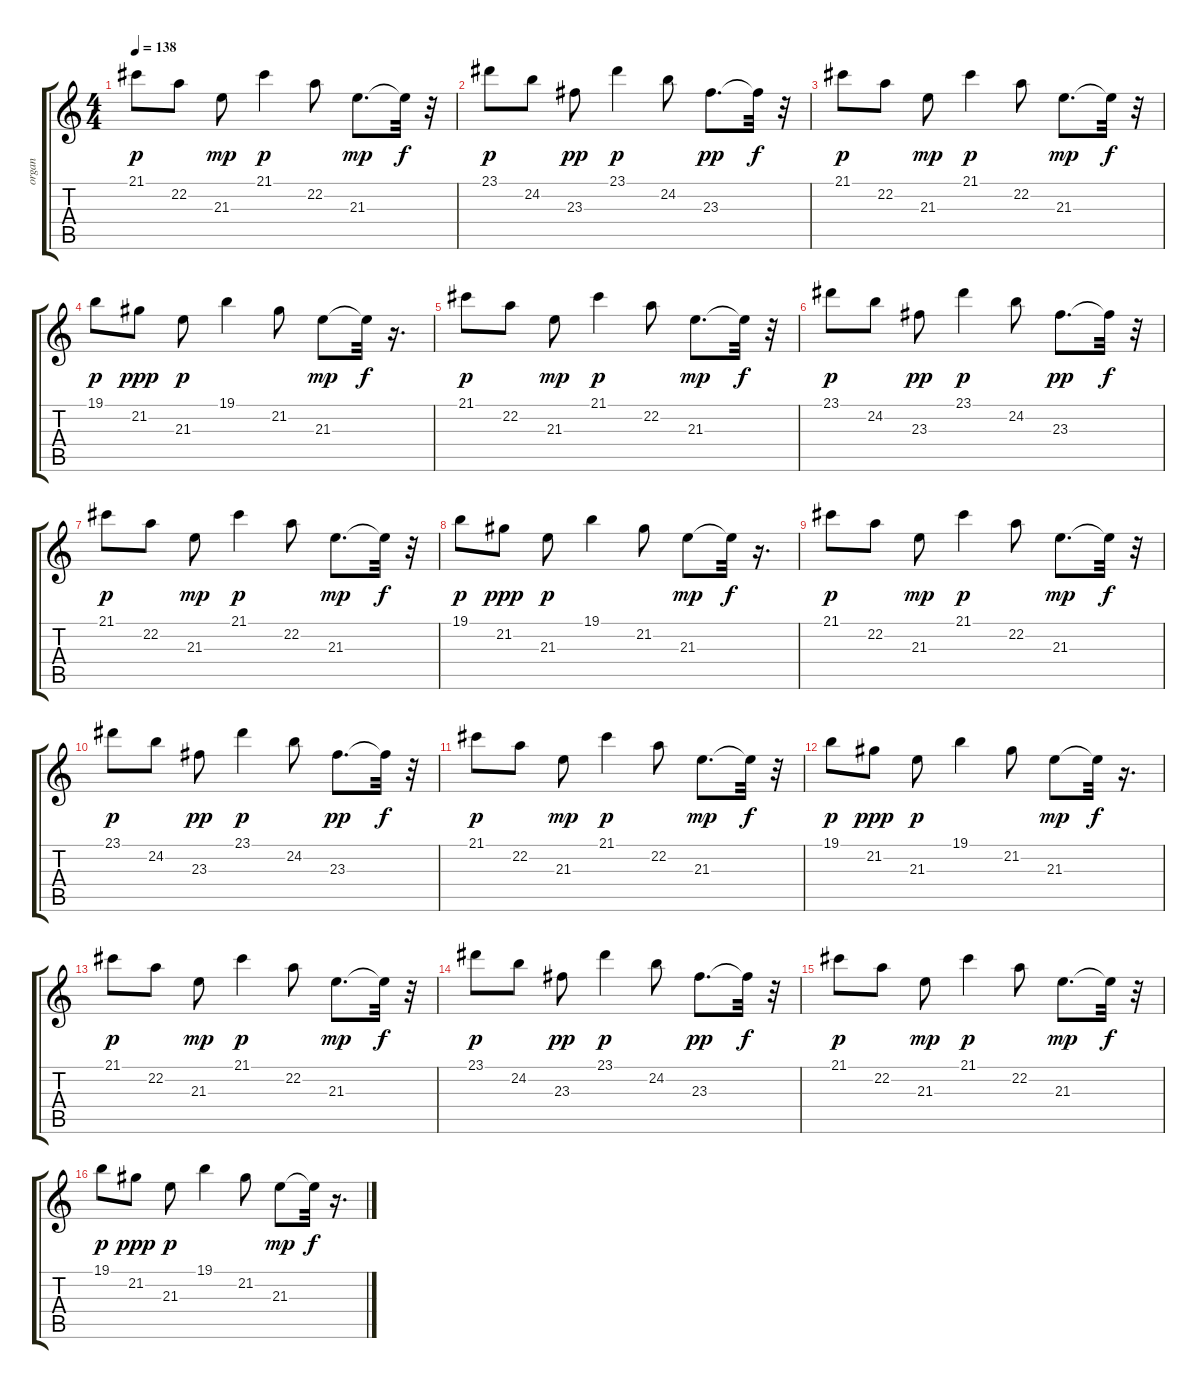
\track ("organ" "organ") {instrument percussiveorgan}
\staff {score tabs}
\tuning (E4 B3 G3 D3 A2 E2) {hide}
\ts (4 4)
\tempo 138
\clef g2
\ks c
21.1.8{dy p} 22.2.8 21.3.8{dy mp} 21.1.4{dy p} 22.2.8 21.3.8{d dy mp} 21.3{t}.32{dy f} r.32 |
23.1.8{dy p} 24.2.8 23.3.8{dy pp} 23.1.4{dy p} 24.2.8 23.3.8{d dy pp} 23.3{t}.32{dy f} r.32 |
21.1.8{dy p} 22.2.8 21.3.8{dy mp} 21.1.4{dy p} 22.2.8 21.3.8{d dy mp} 21.3{t}.32{dy f} r.32 |
19.1.8{dy p} 21.2.8{dy ppp} 21.3.8{dy p} 19.1.4 21.2.8 21.3.8{dy mp} 21.3{t}.32{dy f} r.16{d} |
21.1.8{dy p} 22.2.8 21.3.8{dy mp} 21.1.4{dy p} 22.2.8 21.3.8{d dy mp} 21.3{t}.32{dy f} r.32 |
23.1.8{dy p} 24.2.8 23.3.8{dy pp} 23.1.4{dy p} 24.2.8 23.3.8{d dy pp} 23.3{t}.32{dy f} r.32 |
21.1.8{dy p} 22.2.8 21.3.8{dy mp} 21.1.4{dy p} 22.2.8 21.3.8{d dy mp} 21.3{t}.32{dy f} r.32 |
19.1.8{dy p} 21.2.8{dy ppp} 21.3.8{dy p} 19.1.4 21.2.8 21.3.8{dy mp} 21.3{t}.32{dy f} r.16{d} |
21.1.8{dy p} 22.2.8 21.3.8{dy mp} 21.1.4{dy p} 22.2.8 21.3.8{d dy mp} 21.3{t}.32{dy f} r.32 |
23.1.8{dy p} 24.2.8 23.3.8{dy pp} 23.1.4{dy p} 24.2.8 23.3.8{d dy pp} 23.3{t}.32{dy f} r.32 |
21.1.8{dy p} 22.2.8 21.3.8{dy mp} 21.1.4{dy p} 22.2.8 21.3.8{d dy mp} 21.3{t}.32{dy f} r.32 |
19.1.8{dy p} 21.2.8{dy ppp} 21.3.8{dy p} 19.1.4 21.2.8 21.3.8{dy mp} 21.3{t}.32{dy f} r.16{d} |
21.1.8{dy p} 22.2.8 21.3.8{dy mp} 21.1.4{dy p} 22.2.8 21.3.8{d dy mp} 21.3{t}.32{dy f} r.32 |
23.1.8{dy p} 24.2.8 23.3.8{dy pp} 23.1.4{dy p} 24.2.8 23.3.8{d dy pp} 23.3{t}.32{dy f} r.32 |
21.1.8{dy p} 22.2.8 21.3.8{dy mp} 21.1.4{dy p} 22.2.8 21.3.8{d dy mp} 21.3{t}.32{dy f} r.32 |
19.1.8{dy p} 21.2.8{dy ppp} 21.3.8{dy p} 19.1.4 21.2.8 21.3.8{dy mp} 21.3{t}.32{dy f} r.16{d}
